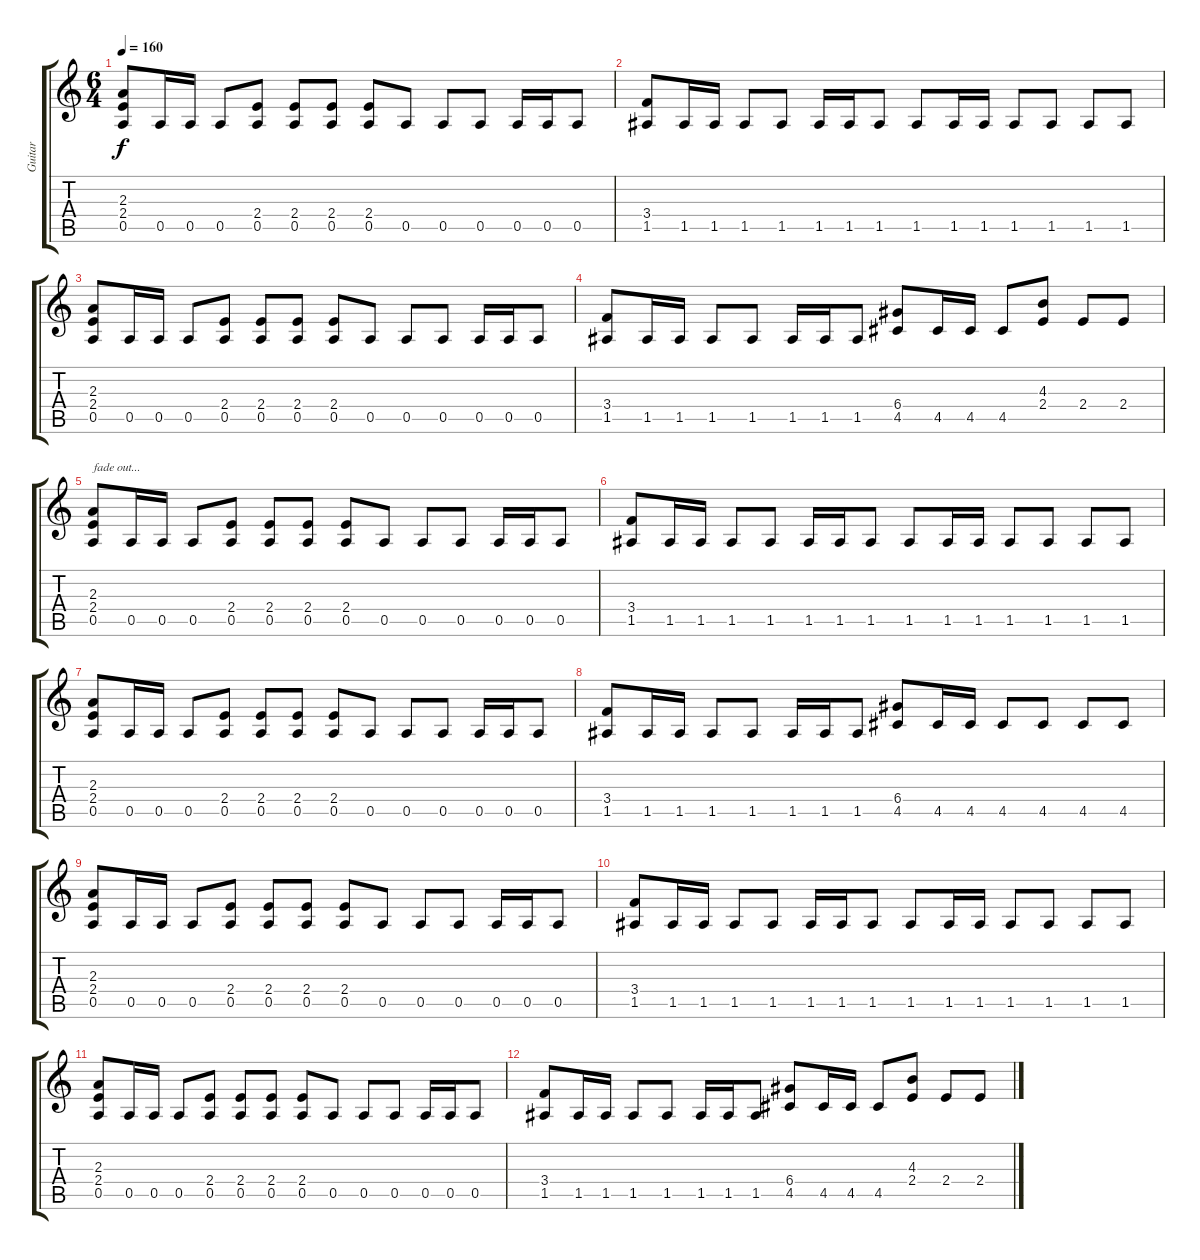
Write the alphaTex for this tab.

\track ("Guitar " "Guitar ") {instrument distortionguitar}
\staff {score tabs}
\tuning (E4 B3 G3 D3 A2 E2) {hide}
\ts (6 4)
\tempo 160
\clef g2
\ks c
(2.3 2.4 0.5).8{dy f} 0.5.16 0.5.16 0.5.8 (2.4 0.5).8 (2.4 0.5).8 (2.4 0.5).8 (2.4 0.5).8 0.5.8 0.5.8 0.5.8 0.5.16 0.5.16 0.5.8 |
(3.4 1.5).8 1.5.16 1.5.16 1.5.8 1.5.8 1.5.16 1.5.16 1.5.8 1.5.8 1.5.16 1.5.16 1.5.8 1.5.8 1.5.8 1.5.8 |
(2.3 2.4 0.5).8 0.5.16 0.5.16 0.5.8 (2.4 0.5).8 (2.4 0.5).8 (2.4 0.5).8 (2.4 0.5).8 0.5.8 0.5.8 0.5.8 0.5.16 0.5.16 0.5.8 |
(3.4 1.5).8 1.5.16 1.5.16 1.5.8 1.5.8 1.5.16 1.5.16 1.5.8 (6.4 4.5).8 4.5.16 4.5.16 4.5.8 (4.3 2.4).8 2.4.8 2.4.8 |
(2.3 2.4 0.5).8{txt "fade out..." volume 12} 0.5.16 0.5.16 0.5.8 (2.4 0.5).8 (2.4 0.5).8 (2.4 0.5).8 (2.4 0.5).8 0.5.8 0.5.8 0.5.8 0.5.16 0.5.16 0.5.8 |
(3.4 1.5).8{volume 11} 1.5.16 1.5.16 1.5.8 1.5.8 1.5.16 1.5.16 1.5.8 1.5.8 1.5.16 1.5.16 1.5.8 1.5.8 1.5.8 1.5.8 |
(2.3 2.4 0.5).8{volume 10} 0.5.16 0.5.16 0.5.8 (2.4 0.5).8 (2.4 0.5).8 (2.4 0.5).8 (2.4 0.5).8 0.5.8 0.5.8 0.5.8 0.5.16 0.5.16 0.5.8 |
(3.4 1.5).8{volume 9} 1.5.16 1.5.16 1.5.8 1.5.8 1.5.16 1.5.16 1.5.8 (6.4 4.5).8 4.5.16 4.5.16 4.5.8 4.5.8 4.5.8 4.5.8 |
(2.3 2.4 0.5).8{volume 8} 0.5.16 0.5.16 0.5.8 (2.4 0.5).8 (2.4 0.5).8 (2.4 0.5).8 (2.4 0.5).8 0.5.8 0.5.8 0.5.8 0.5.16 0.5.16 0.5.8 |
(3.4 1.5).8{volume 7} 1.5.16 1.5.16 1.5.8 1.5.8 1.5.16 1.5.16 1.5.8 1.5.8 1.5.16 1.5.16 1.5.8 1.5.8 1.5.8 1.5.8 |
(2.3 2.4 0.5).8{volume 6} 0.5.16 0.5.16 0.5.8 (2.4 0.5).8 (2.4 0.5).8 (2.4 0.5).8 (2.4 0.5).8 0.5.8 0.5.8 0.5.8 0.5.16 0.5.16 0.5.8 |
(3.4 1.5).8{volume 5} 1.5.16 1.5.16 1.5.8 1.5.8 1.5.16 1.5.16 1.5.8 (6.4 4.5).8 4.5.16 4.5.16 4.5.8 (4.3 2.4).8 2.4.8 2.4.8
